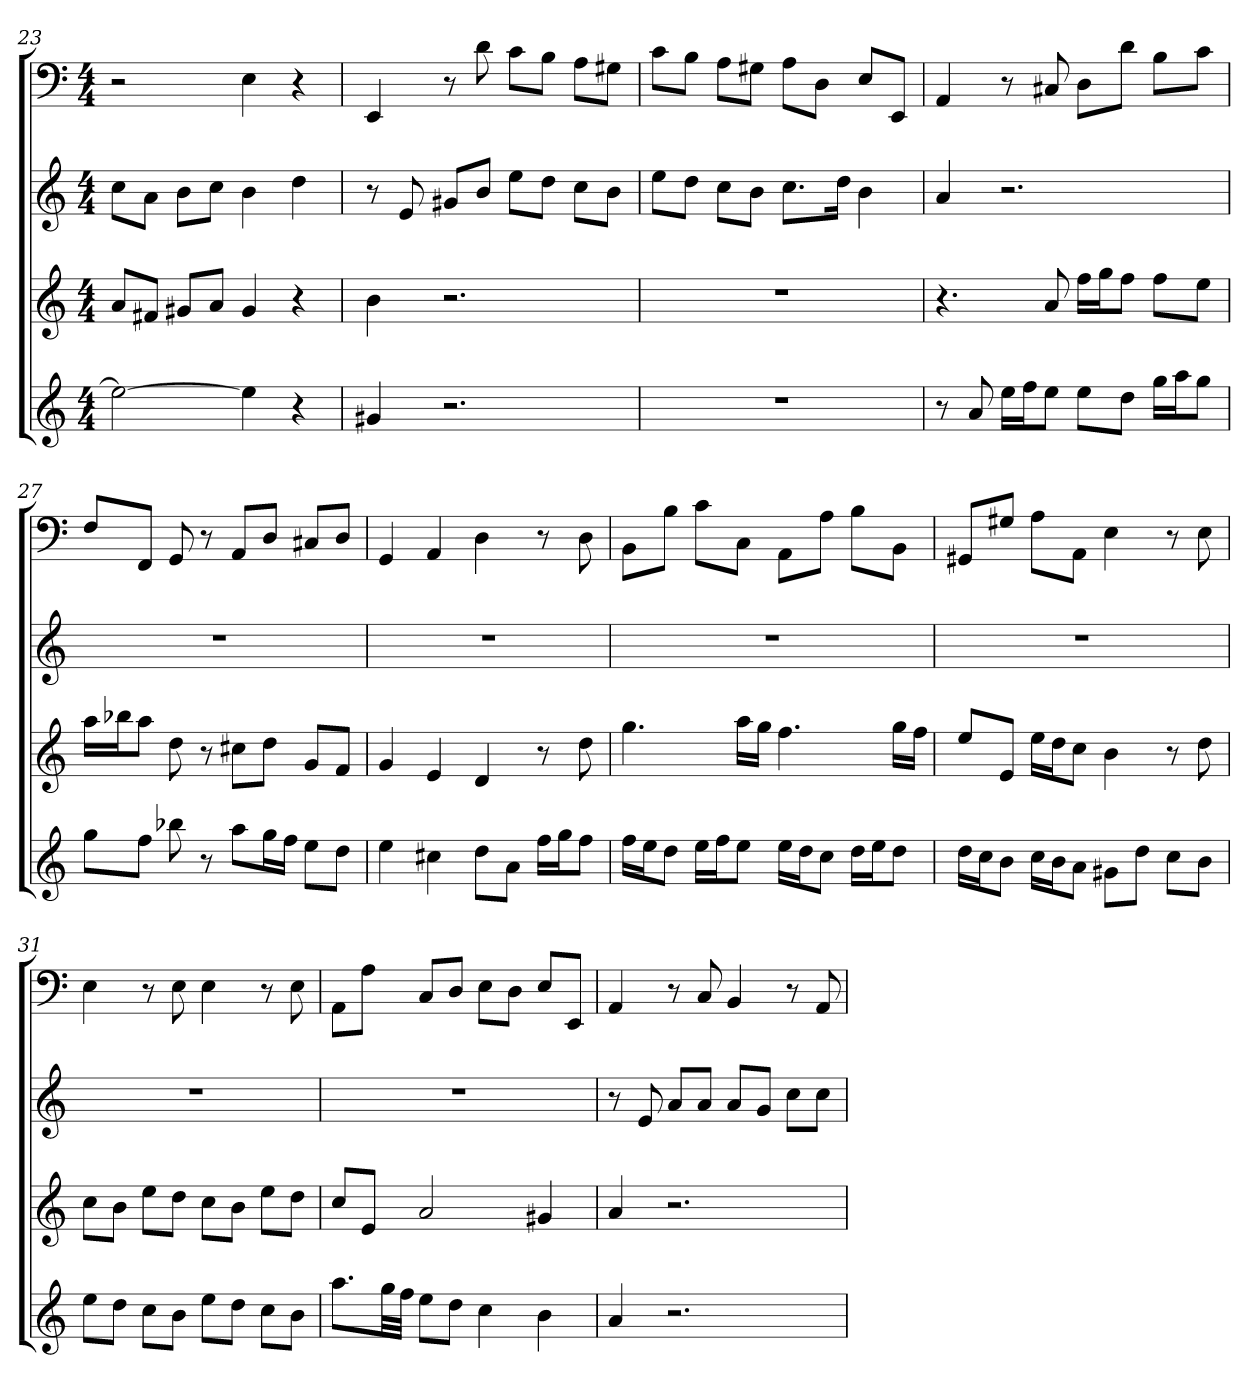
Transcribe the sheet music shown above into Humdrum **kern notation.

**kern	**kern	**kern	**kern
*part4	*part3	*part2	*part1
*staff4	*staff3	*staff2	*staff1
*	*	*	*clefF4
*k[]	*k[]	*k[]	*k[]
*a:	*a:	*a:	*a:
*M4/4	*M4/4	*M4/4	*M4/4
=23	=23	=23	=23
2ee_	8aL	8ccL	2r
.	8f#XJ	8aJ	.
.	8g#XL	8bL	.
.	8aJ	8ccJ	.
4ee]	4g#	4b	4E
4r	4r	4dd	4r
=24	=24	=24	=24
4g#X	4b	8r	4EE
.	.	8e	.
2.r	2.r	8g#XL	8r
.	.	8bJ	8d
.	.	8eeL	8c\L
.	.	8ddJ	8B\J
.	.	8ccL	8A\L
.	.	8bJ	8G#X\J
=25	=25	=25	=25
1r	1r	8eeL	8c\L
.	.	8ddJ	8B\J
.	.	8ccL	8A\L
.	.	8bJ	8G#X\J
.	.	8.ccL	8A\L
.	.	.	8D\J
.	.	16ddJk	.
.	.	4b	8E/L
.	.	.	8EE/J
=26	=26	=26	=26
8r	4.r	4a	4AA
8a	.	.	.
16eeLL	.	2.r	8r
16ffJ	.	.	.
8eeJ	8a	.	8C#X
8eeL	16ffLL	.	8D\L
.	16ggJ	.	.
8ddJ	8ffJ	.	8d\J
16ggLL	8ffL	.	8B\L
16aaJ	.	.	.
8ggJ	8eeJ	.	8c\J
=27	=27	=27	=27
8ggL	16aaLL	1r	8F/L
.	16bb-XJ	.	.
8ffJ	8aaJ	.	8FF/J
8bb-X	8dd	.	8GG
8r	8r	.	8r
8aaL	8cc#XL	.	8AA/L
16ggL	8ddJ	.	8D/J
16ffJJ	.	.	.
8eeL	8gL	.	8C#X/L
8ddJ	8fJ	.	8D/J
=28	=28	=28	=28
4ee	4g	1r	4GG
4cc#X	4e	.	4AA
8ddL	4d	.	4D
8aJ	.	.	.
16ffLL	8r	.	8r
16ggJ	.	.	.
8ffJ	8dd	.	8D
=29	=29	=29	=29
16ffLL	4.gg	1r	8BB\L
16eeJ	.	.	.
8ddJ	.	.	8B\J
16eeLL	.	.	8c\L
16ffJ	.	.	.
8eeJ	16aaLL	.	8C\J
.	16ggJJ	.	.
16eeLL	4.ff	.	8AA\L
16ddJ	.	.	.
8ccJ	.	.	8A\J
16ddLL	.	.	8B\L
16eeJ	.	.	.
8ddJ	16ggLL	.	8BB\J
.	16ffJJ	.	.
=30	=30	=30	=30
16ddLL	8eeL	1r	8GG#X/L
16ccJ	.	.	.
8bJ	8eJ	.	8G#X/J
16ccLL	16eeLL	.	8A\L
16bJ	16ddJ	.	.
8aJ	8ccJ	.	8AA\J
8g#XL	4b	.	4E
8ddJ	.	.	.
8ccL	8r	.	8r
8bJ	8dd	.	8E
=31	=31	=31	=31
8eeL	8ccL	1r	4E
8ddJ	8bJ	.	.
8ccL	8eeL	.	8r
8bJ	8ddJ	.	8E
8eeL	8ccL	.	4E
8ddJ	8bJ	.	.
8ccL	8eeL	.	8r
8bJ	8ddJ	.	8E
=32	=32	=32	=32
8.aaL	8ccL	1r	8AA\L
.	8eJ	.	8A\J
32ggLL	.	.	.
32ffJJJ	.	.	.
8eeL	2a	.	8C/L
8ddJ	.	.	8D/J
4cc	.	.	8E\L
.	.	.	8D\J
4b	4g#X	.	8E/L
.	.	.	8EE/J
=33	=33	=33	=33
4a	4a	8r	4AA
.	.	8e	.
2.r	2.r	8aL	8r
.	.	8aJ	8C
.	.	8aL	4BB
.	.	8gJ	.
.	.	8ccL	8r
.	.	8ccJ	8AA
=	=	=	=
*-	*-	*-	*-
